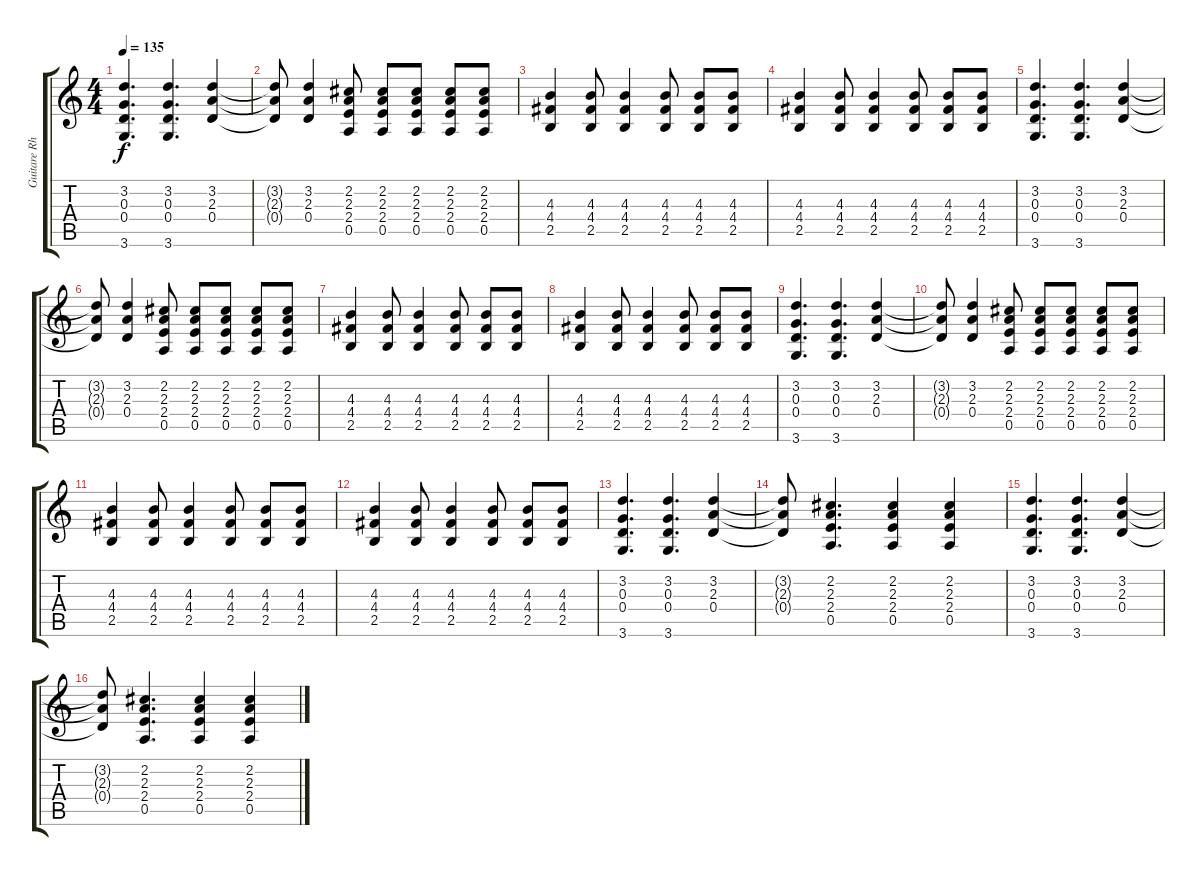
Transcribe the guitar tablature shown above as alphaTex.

\track ("Guitare Rhytmique" "Guitare Rh") {instrument distortionguitar}
\staff {score tabs}
\tuning (E4 B3 G3 D3 A2 E2) {hide}
\ts (4 4)
\tempo 135
\clef g2
\ks c
(3.2 0.3 0.4 3.6).4{d dy f} (3.2 0.3 0.4 3.6).4{d} (3.2 2.3 0.4).4 |
(3.2{t} 2.3{t} 0.4{t}).8 (3.2 2.3 0.4).4 (2.2 2.3 2.4 0.5).8 (2.2 2.3 2.4 0.5).8 (2.2 2.3 2.4 0.5).8 (2.2 2.3 2.4 0.5).8 (2.2 2.3 2.4 0.5).8 |
(4.3 4.4 2.5).4 (4.3 4.4 2.5).8 (4.3 4.4 2.5).4 (4.3 4.4 2.5).8 (4.3 4.4 2.5).8 (4.3 4.4 2.5).8 |
(4.3 4.4 2.5).4 (4.3 4.4 2.5).8 (4.3 4.4 2.5).4 (4.3 4.4 2.5).8 (4.3 4.4 2.5).8 (4.3 4.4 2.5).8 |
(3.2 0.3 0.4 3.6).4{d} (3.2 0.3 0.4 3.6).4{d} (3.2 2.3 0.4).4 |
(3.2{t} 2.3{t} 0.4{t}).8 (3.2 2.3 0.4).4 (2.2 2.3 2.4 0.5).8 (2.2 2.3 2.4 0.5).8 (2.2 2.3 2.4 0.5).8 (2.2 2.3 2.4 0.5).8 (2.2 2.3 2.4 0.5).8 |
(4.3 4.4 2.5).4 (4.3 4.4 2.5).8 (4.3 4.4 2.5).4 (4.3 4.4 2.5).8 (4.3 4.4 2.5).8 (4.3 4.4 2.5).8 |
(4.3 4.4 2.5).4 (4.3 4.4 2.5).8 (4.3 4.4 2.5).4 (4.3 4.4 2.5).8 (4.3 4.4 2.5).8 (4.3 4.4 2.5).8 |
(3.2 0.3 0.4 3.6).4{d} (3.2 0.3 0.4 3.6).4{d} (3.2 2.3 0.4).4 |
(3.2{t} 2.3{t} 0.4{t}).8 (3.2 2.3 0.4).4 (2.2 2.3 2.4 0.5).8 (2.2 2.3 2.4 0.5).8 (2.2 2.3 2.4 0.5).8 (2.2 2.3 2.4 0.5).8 (2.2 2.3 2.4 0.5).8 |
(4.3 4.4 2.5).4 (4.3 4.4 2.5).8 (4.3 4.4 2.5).4 (4.3 4.4 2.5).8 (4.3 4.4 2.5).8 (4.3 4.4 2.5).8 |
(4.3 4.4 2.5).4 (4.3 4.4 2.5).8 (4.3 4.4 2.5).4 (4.3 4.4 2.5).8 (4.3 4.4 2.5).8 (4.3 4.4 2.5).8 |
(3.2 0.3 0.4 3.6).4{d} (3.2 0.3 0.4 3.6).4{d} (3.2 2.3 0.4).4 |
(3.2{t} 2.3{t} 0.4{t}).8 (2.2 2.3 2.4 0.5).4{d} (2.2 2.3 2.4 0.5).4 (2.2 2.3 2.4 0.5).4 |
(3.2 0.3 0.4 3.6).4{d} (3.2 0.3 0.4 3.6).4{d} (3.2 2.3 0.4).4 |
(3.2{t} 2.3{t} 0.4{t}).8 (2.2 2.3 2.4 0.5).4{d} (2.2 2.3 2.4 0.5).4 (2.2 2.3 2.4 0.5).4
